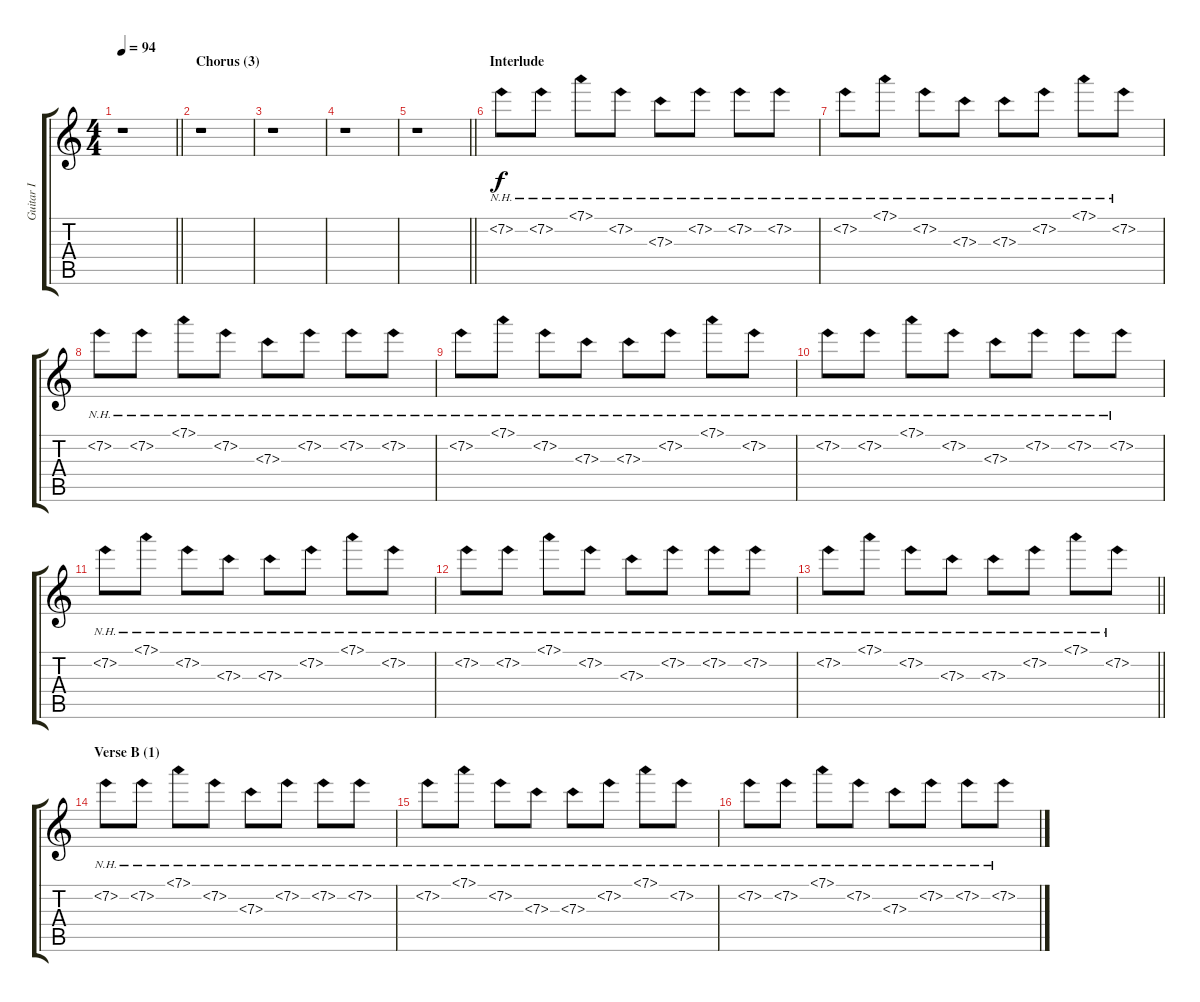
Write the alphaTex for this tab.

\track ("Guitar I" "Guitar I") {instrument electricguitarjazz}
\staff {score tabs}
\tuning (D4 A3 F3 C3 G2 D2) {hide}
\ts (4 4)
\tempo 94
\clef g2
\barLineRight lightlight
\ks aminor
r.1{dy f} |
\section ("" "Chorus (3)")
r.1 |
r.1 |
r.1 |
\barLineRight lightlight
r.1 |
\section ("" "Interlude")
7.2{nh}.8 7.2{nh}.8 7.1{nh}.8 7.2{nh}.8 7.3{nh}.8 7.2{nh}.8 7.2{nh}.8 7.2{nh}.8 |
7.2{nh}.8 7.1{nh}.8 7.2{nh}.8 7.3{nh}.8 7.3{nh}.8 7.2{nh}.8 7.1{nh}.8 7.2{nh}.8 |
7.2{nh}.8 7.2{nh}.8 7.1{nh}.8 7.2{nh}.8 7.3{nh}.8 7.2{nh}.8 7.2{nh}.8 7.2{nh}.8 |
7.2{nh}.8 7.1{nh}.8 7.2{nh}.8 7.3{nh}.8 7.3{nh}.8 7.2{nh}.8 7.1{nh}.8 7.2{nh}.8 |
7.2{nh}.8 7.2{nh}.8 7.1{nh}.8 7.2{nh}.8 7.3{nh}.8 7.2{nh}.8 7.2{nh}.8 7.2{nh}.8 |
7.2{nh}.8 7.1{nh}.8 7.2{nh}.8 7.3{nh}.8 7.3{nh}.8 7.2{nh}.8 7.1{nh}.8 7.2{nh}.8 |
7.2{nh}.8 7.2{nh}.8 7.1{nh}.8 7.2{nh}.8 7.3{nh}.8 7.2{nh}.8 7.2{nh}.8 7.2{nh}.8 |
\barLineRight lightlight
7.2{nh}.8 7.1{nh}.8 7.2{nh}.8 7.3{nh}.8 7.3{nh}.8 7.2{nh}.8 7.1{nh}.8 7.2{nh}.8 |
\section ("" "Verse B (1)")
7.2{nh}.8 7.2{nh}.8 7.1{nh}.8 7.2{nh}.8 7.3{nh}.8 7.2{nh}.8 7.2{nh}.8 7.2{nh}.8 |
7.2{nh}.8 7.1{nh}.8 7.2{nh}.8 7.3{nh}.8 7.3{nh}.8 7.2{nh}.8 7.1{nh}.8 7.2{nh}.8 |
7.2{nh}.8 7.2{nh}.8 7.1{nh}.8 7.2{nh}.8 7.3{nh}.8 7.2{nh}.8 7.2{nh}.8 7.2{nh}.8
